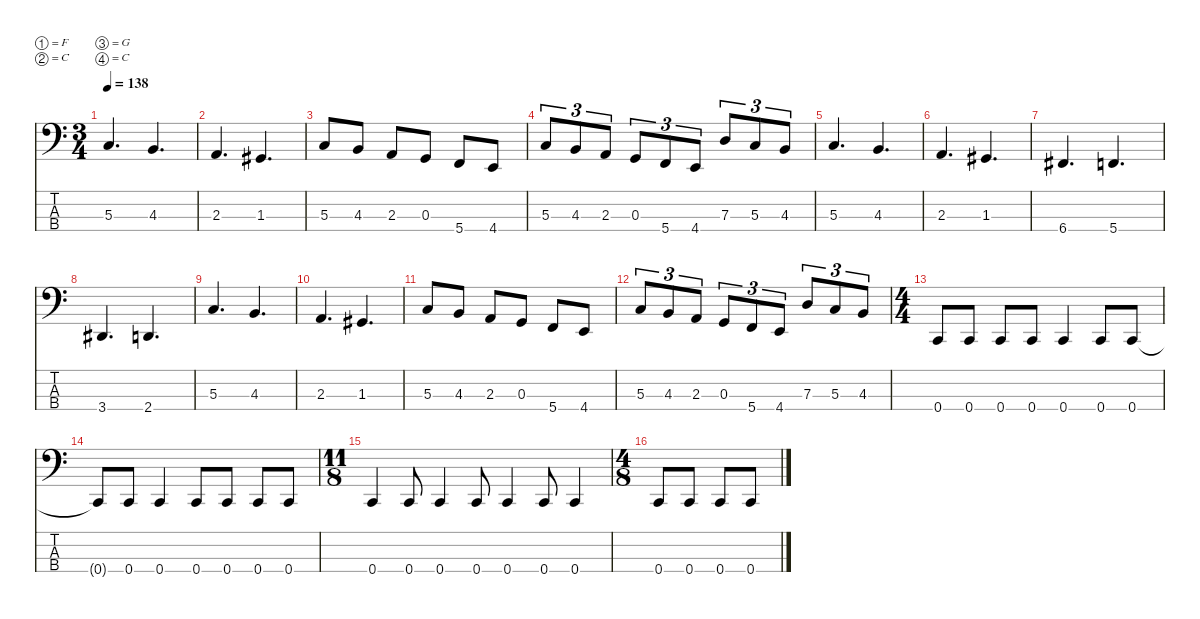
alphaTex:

\defaultSystemsLayout 4
\hideDynamics
\bracketExtendMode nobrackets
\singleTrackTrackNamePolicy hidden
\multiTrackTrackNamePolicy hidden
\otherSystemsTrackNameOrientation horizontal
\track ("Bass" "el.bs.") {instrument electricbassfinger}
\staff {score tabs}
\tuning (F2 C2 G1 C1)
\ts (3 4)
\tempo 138
\clef f4
\ks c
5.3.4{d dy f beam Up} 4.3.4{d beam Up} |
2.3.4{d beam Up} 1.3{acc #}.4{d beam Up} |
5.3.8{beam Up} 4.3.8{beam Up} 2.3.8{beam Up} 0.3.8{beam Up} 5.4.8{beam Up} 4.4.8{beam Up} |
5.3.8{tu (3 2) beam Up} 4.3.8{tu (3 2) beam Up} 2.3.8{tu (3 2) beam Up} 0.3.8{tu (3 2) beam Up} 5.4.8{tu (3 2) beam Up} 4.4.8{tu (3 2) beam Up} 7.3.8{tu (3 2) beam Up} 5.3.8{tu (3 2) beam Up} 4.3.8{tu (3 2) beam Up} |
5.3.4{d beam Up} 4.3.4{d beam Up} |
2.3.4{d beam Up} 1.3{acc #}.4{d beam Up} |
6.4{acc #}.4{d beam Up} 5.4.4{d beam Up} |
3.4{acc #}.4{d beam Up} 2.4.4{d beam Up} |
5.3.4{d beam Up} 4.3.4{d beam Up} |
2.3.4{d beam Up} 1.3{acc #}.4{d beam Up} |
5.3.8{beam Up} 4.3.8{beam Up} 2.3.8{beam Up} 0.3.8{beam Up} 5.4.8{beam Up} 4.4.8{beam Up} |
5.3.8{tu (3 2) beam Up} 4.3.8{tu (3 2) beam Up} 2.3.8{tu (3 2) beam Up} 0.3.8{tu (3 2) beam Up} 5.4.8{tu (3 2) beam Up} 4.4.8{tu (3 2) beam Up} 7.3.8{tu (3 2) beam Up} 5.3.8{tu (3 2) beam Up} 4.3.8{tu (3 2) beam Up} |
\ts (4 4)
\beaming (8 2 2 2 2)
0.4.8{dy fff beam Up} 0.4.8{beam Up} 0.4.8{beam Up} 0.4.8{beam Up} 0.4.4{beam Up} 0.4.8{beam Up} 0.4.8{dy f beam Up} |
0.4{t}.8{beam Up} 0.4.8{beam Up} 0.4.4{beam Up} 0.4.8{dy fff beam Up} 0.4.8{beam Up} 0.4.8{beam Up} 0.4.8{beam Up} |
\ts (11 8)
\beaming (8 3 3 3 2)
0.4.4{beam Up} 0.4.8{beam Up} 0.4.4{beam Up} 0.4.8{beam Up} 0.4.4{beam Up} 0.4.8{beam Up} 0.4.4{beam Up} |
\ts (4 8)
\beaming (8 2 2)
0.4.8{beam Up} 0.4.8{beam Up} 0.4.8{beam Up} 0.4.8{beam Up}
